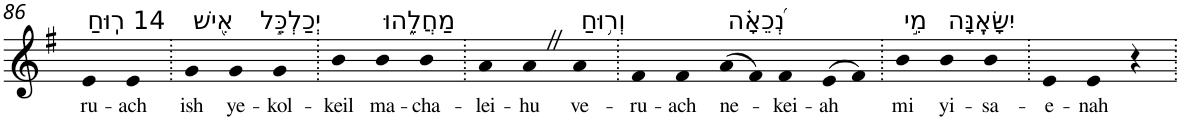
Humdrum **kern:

**kern	**text
*part1	*part1
*staff1	*staff1
*I"Piano	*
*I'Pno	*
!!LO:PB:g=z
*clefG2	*
*k[f#]	*
*G:	*
=86	=86
!LO:TX:a:t=14 רֽוּחַ	!
!	!LO:LY:b
4e	ru-
!	!LO:LY:b
4e	-ach
=87.	=87.
!LO:TX:a:t=אִ֭ישׁ	!
!	!LO:LY:b
4g	ish
!LO:TX:a:t=יְכַלְכֵּ֣ל	!
!	!LO:LY:b
4g	ye-
!	!LO:LY:b
4g	-kol-
=88.	=88.
!	!LO:LY:b
4b	-keil
!LO:TX:a:t=מַחֲלֵ֑הוּ	!
!	!LO:LY:b
4b	ma-
!	!LO:LY:b
4b	-cha-
=89.	=89.
!	!LO:LY:b
4a	-lei-
!	!LO:LY:b
4aZ	-hu
!LO:TX:a:t=וְר֥וּחַ	!
!	!LO:LY:b
4a	ve-
=90.	=90.
!	!LO:LY:b
4f#	-ru-
!	!LO:LY:b
4f#	-ach
!LO:TX:a:t=נְ֝כֵאָ֗ה	!
!	!LO:LY:b
(>8a	ne-
8f#)	.
!	!LO:LY:b
4f#	-kei-
!	!LO:LY:b
(>8e	-ah
8f#)	.
=91.	=91.
!LO:TX:a:t=מִ֣י	!
!	!LO:LY:b
4b	mi
!LO:TX:a:t=יִשָּׂאֶֽנָּה	!
!	!LO:LY:b
4b	yi-
!	!LO:LY:b
4b	-sa-
=92.	=92.
!	!LO:LY:b
4e	-e-
!	!LO:LY:b
4e	-nah
4r	.
=.	=.
*-	*-
